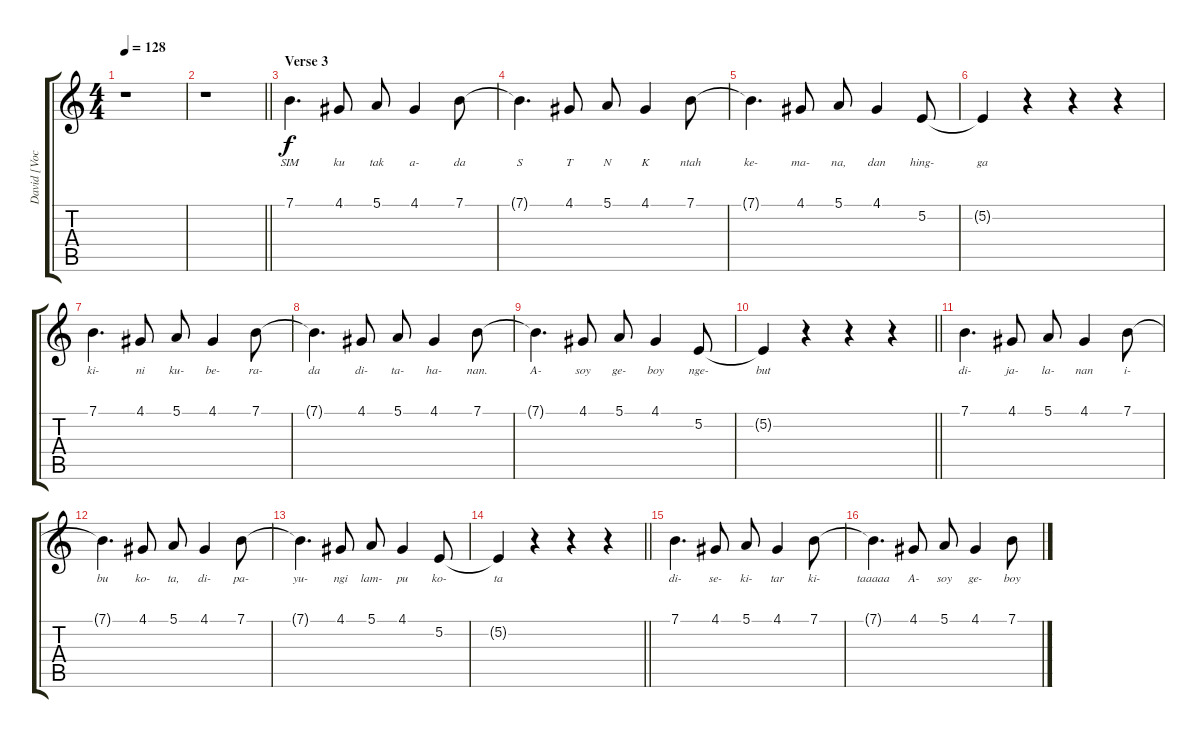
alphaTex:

\track ("David [Vocal]" "David [Voc") {instrument pad1newage}
\staff {score tabs}
\tuning (E4 B3 G3 D3 A2 E2) {hide}
\ts (4 4)
\tempo 128
\clef g2
\ks c
r.1{dy f} |
\barLineRight lightlight
r.1 |
\section ("" "Verse 3")
7.1.4{d lyrics (0 "SIM") lyrics (1 "") lyrics (2 "") lyrics (3 "") lyrics (4 "")} 4.1.8{lyrics (0 "ku") lyrics (1 "") lyrics (2 "") lyrics (3 "") lyrics (4 "")} 5.1.8{lyrics (0 "tak") lyrics (1 "") lyrics (2 "") lyrics (3 "") lyrics (4 "")} 4.1.4{lyrics (0 "a-") lyrics (1 "") lyrics (2 "") lyrics (3 "") lyrics (4 "")} 7.1.8{lyrics (0 "da") lyrics (1 "") lyrics (2 "") lyrics (3 "") lyrics (4 "")} |
7.1{t}.4{d lyrics (0 "S") lyrics (1 "") lyrics (2 "") lyrics (3 "") lyrics (4 "")} 4.1.8{lyrics (0 "T") lyrics (1 "") lyrics (2 "") lyrics (3 "") lyrics (4 "")} 5.1.8{lyrics (0 "N") lyrics (1 "") lyrics (2 "") lyrics (3 "") lyrics (4 "")} 4.1.4{lyrics (0 "K") lyrics (1 "") lyrics (2 "") lyrics (3 "") lyrics (4 "")} 7.1.8{lyrics (0 "ntah") lyrics (1 "") lyrics (2 "") lyrics (3 "") lyrics (4 "")} |
7.1{t}.4{d lyrics (0 "ke-") lyrics (1 "") lyrics (2 "") lyrics (3 "") lyrics (4 "")} 4.1.8{lyrics (0 "ma-") lyrics (1 "") lyrics (2 "") lyrics (3 "") lyrics (4 "")} 5.1.8{lyrics (0 "na,") lyrics (1 "") lyrics (2 "") lyrics (3 "") lyrics (4 "")} 4.1.4{lyrics (0 "dan") lyrics (1 "") lyrics (2 "") lyrics (3 "") lyrics (4 "")} 5.2.8{lyrics (0 "hing-") lyrics (1 "") lyrics (2 "") lyrics (3 "") lyrics (4 "")} |
5.2{t}.4{lyrics (0 "ga") lyrics (1 "") lyrics (2 "") lyrics (3 "") lyrics (4 "")} r.4 r.4 r.4 |
7.1.4{d lyrics (0 "ki-") lyrics (1 "") lyrics (2 "") lyrics (3 "") lyrics (4 "")} 4.1.8{lyrics (0 "ni") lyrics (1 "") lyrics (2 "") lyrics (3 "") lyrics (4 "")} 5.1.8{lyrics (0 "ku-") lyrics (1 "") lyrics (2 "") lyrics (3 "") lyrics (4 "")} 4.1.4{lyrics (0 "be-") lyrics (1 "") lyrics (2 "") lyrics (3 "") lyrics (4 "")} 7.1.8{lyrics (0 "ra-") lyrics (1 "") lyrics (2 "") lyrics (3 "") lyrics (4 "")} |
7.1{t}.4{d lyrics (0 "da") lyrics (1 "") lyrics (2 "") lyrics (3 "") lyrics (4 "")} 4.1.8{lyrics (0 "di-") lyrics (1 "") lyrics (2 "") lyrics (3 "") lyrics (4 "")} 5.1.8{lyrics (0 "ta-") lyrics (1 "") lyrics (2 "") lyrics (3 "") lyrics (4 "")} 4.1.4{lyrics (0 "ha-") lyrics (1 "") lyrics (2 "") lyrics (3 "") lyrics (4 "")} 7.1.8{lyrics (0 "nan.") lyrics (1 "") lyrics (2 "") lyrics (3 "") lyrics (4 "")} |
7.1{t}.4{d lyrics (0 "A-") lyrics (1 "") lyrics (2 "") lyrics (3 "") lyrics (4 "")} 4.1.8{lyrics (0 "soy") lyrics (1 "") lyrics (2 "") lyrics (3 "") lyrics (4 "")} 5.1.8{lyrics (0 "ge-") lyrics (1 "") lyrics (2 "") lyrics (3 "") lyrics (4 "")} 4.1.4{lyrics (0 "boy") lyrics (1 "") lyrics (2 "") lyrics (3 "") lyrics (4 "")} 5.2.8{lyrics (0 "nge-") lyrics (1 "") lyrics (2 "") lyrics (3 "") lyrics (4 "")} |
\barLineRight lightlight
5.2{t}.4{lyrics (0 "but") lyrics (1 "") lyrics (2 "") lyrics (3 "") lyrics (4 "")} r.4 r.4 r.4 |
7.1.4{d lyrics (0 "di-") lyrics (1 "") lyrics (2 "") lyrics (3 "") lyrics (4 "")} 4.1.8{lyrics (0 "ja-") lyrics (1 "") lyrics (2 "") lyrics (3 "") lyrics (4 "")} 5.1.8{lyrics (0 "la-") lyrics (1 "") lyrics (2 "") lyrics (3 "") lyrics (4 "")} 4.1.4{lyrics (0 "nan") lyrics (1 "") lyrics (2 "") lyrics (3 "") lyrics (4 "")} 7.1.8{lyrics (0 "i-") lyrics (1 "") lyrics (2 "") lyrics (3 "") lyrics (4 "")} |
7.1{t}.4{d lyrics (0 "bu") lyrics (1 "") lyrics (2 "") lyrics (3 "") lyrics (4 "")} 4.1.8{lyrics (0 "ko-") lyrics (1 "") lyrics (2 "") lyrics (3 "") lyrics (4 "")} 5.1.8{lyrics (0 "ta,") lyrics (1 "") lyrics (2 "") lyrics (3 "") lyrics (4 "")} 4.1.4{lyrics (0 "di-") lyrics (1 "") lyrics (2 "") lyrics (3 "") lyrics (4 "")} 7.1.8{lyrics (0 "pa-") lyrics (1 "") lyrics (2 "") lyrics (3 "") lyrics (4 "")} |
7.1{t}.4{d lyrics (0 "yu-") lyrics (1 "") lyrics (2 "") lyrics (3 "") lyrics (4 "")} 4.1.8{lyrics (0 "ngi") lyrics (1 "") lyrics (2 "") lyrics (3 "") lyrics (4 "")} 5.1.8{lyrics (0 "lam-") lyrics (1 "") lyrics (2 "") lyrics (3 "") lyrics (4 "")} 4.1.4{lyrics (0 "pu") lyrics (1 "") lyrics (2 "") lyrics (3 "") lyrics (4 "")} 5.2.8{lyrics (0 "ko-") lyrics (1 "") lyrics (2 "") lyrics (3 "") lyrics (4 "")} |
\barLineRight lightlight
5.2{t}.4{lyrics (0 "ta") lyrics (1 "") lyrics (2 "") lyrics (3 "") lyrics (4 "")} r.4 r.4 r.4 |
7.1.4{d lyrics (0 "di-") lyrics (1 "") lyrics (2 "") lyrics (3 "") lyrics (4 "")} 4.1.8{lyrics (0 "se-") lyrics (1 "") lyrics (2 "") lyrics (3 "") lyrics (4 "")} 5.1.8{lyrics (0 "ki-") lyrics (1 "") lyrics (2 "") lyrics (3 "") lyrics (4 "")} 4.1.4{lyrics (0 "tar") lyrics (1 "") lyrics (2 "") lyrics (3 "") lyrics (4 "")} 7.1.8{lyrics (0 "ki-") lyrics (1 "") lyrics (2 "") lyrics (3 "") lyrics (4 "")} |
7.1{t}.4{d lyrics (0 "taaaaa") lyrics (1 "") lyrics (2 "") lyrics (3 "") lyrics (4 "")} 4.1.8{lyrics (0 "A-") lyrics (1 "") lyrics (2 "") lyrics (3 "") lyrics (4 "")} 5.1.8{lyrics (0 "soy") lyrics (1 "") lyrics (2 "") lyrics (3 "") lyrics (4 "")} 4.1.4{lyrics (0 "ge-") lyrics (1 "") lyrics (2 "") lyrics (3 "") lyrics (4 "")} 7.1.8{lyrics (0 "boy") lyrics (1 "") lyrics (2 "") lyrics (3 "") lyrics (4 "")}
